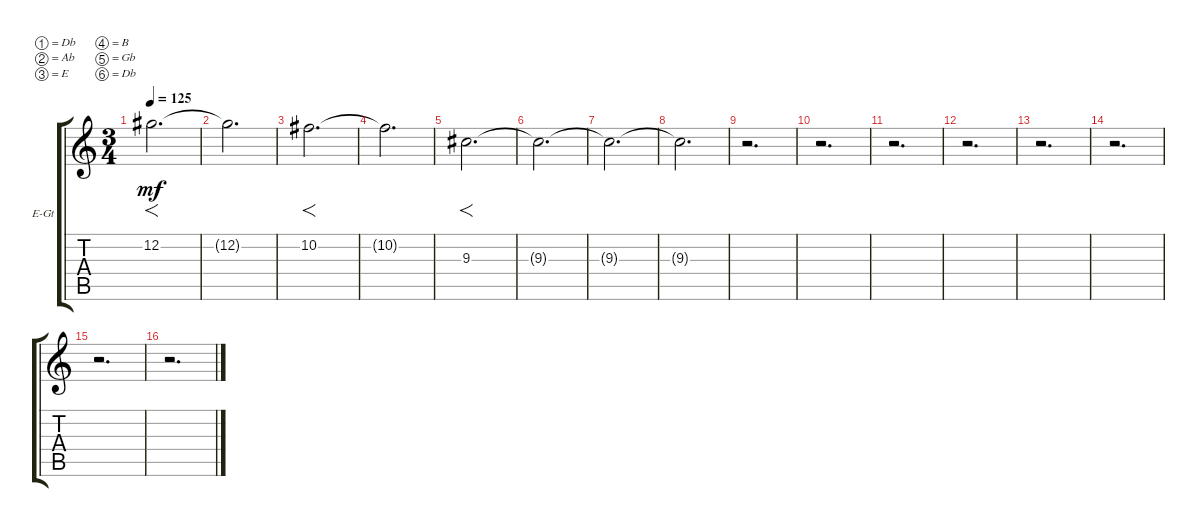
\defaultSystemsLayout 4
\bracketExtendMode groupsimilarinstruments
\firstSystemTrackNameOrientation horizontal
\otherSystemsTrackNameOrientation horizontal
\track ("Dustie Waring (Harmony)" "E-Gt") {instrument overdrivenguitar}
\staff {score tabs}
\tuning (Db4 Ab3 E3 B2 Gb2 Db2)
\ts (3 4)
\tempo 125
\clef g2
\ks c
12.2.2{f d dy mf} |
12.2{t}.2{d} |
10.2.2{f d} |
10.2{t}.2{d} |
9.3.2{f d} |
9.3{t}.2{d} |
9.3{t}.2{d} |
9.3{t}.2{d} |
r.2{d} |
r.2{d} |
r.2{d} |
r.2{d} |
r.2{d} |
r.2{d} |
r.2{d} |
r.2{d}
